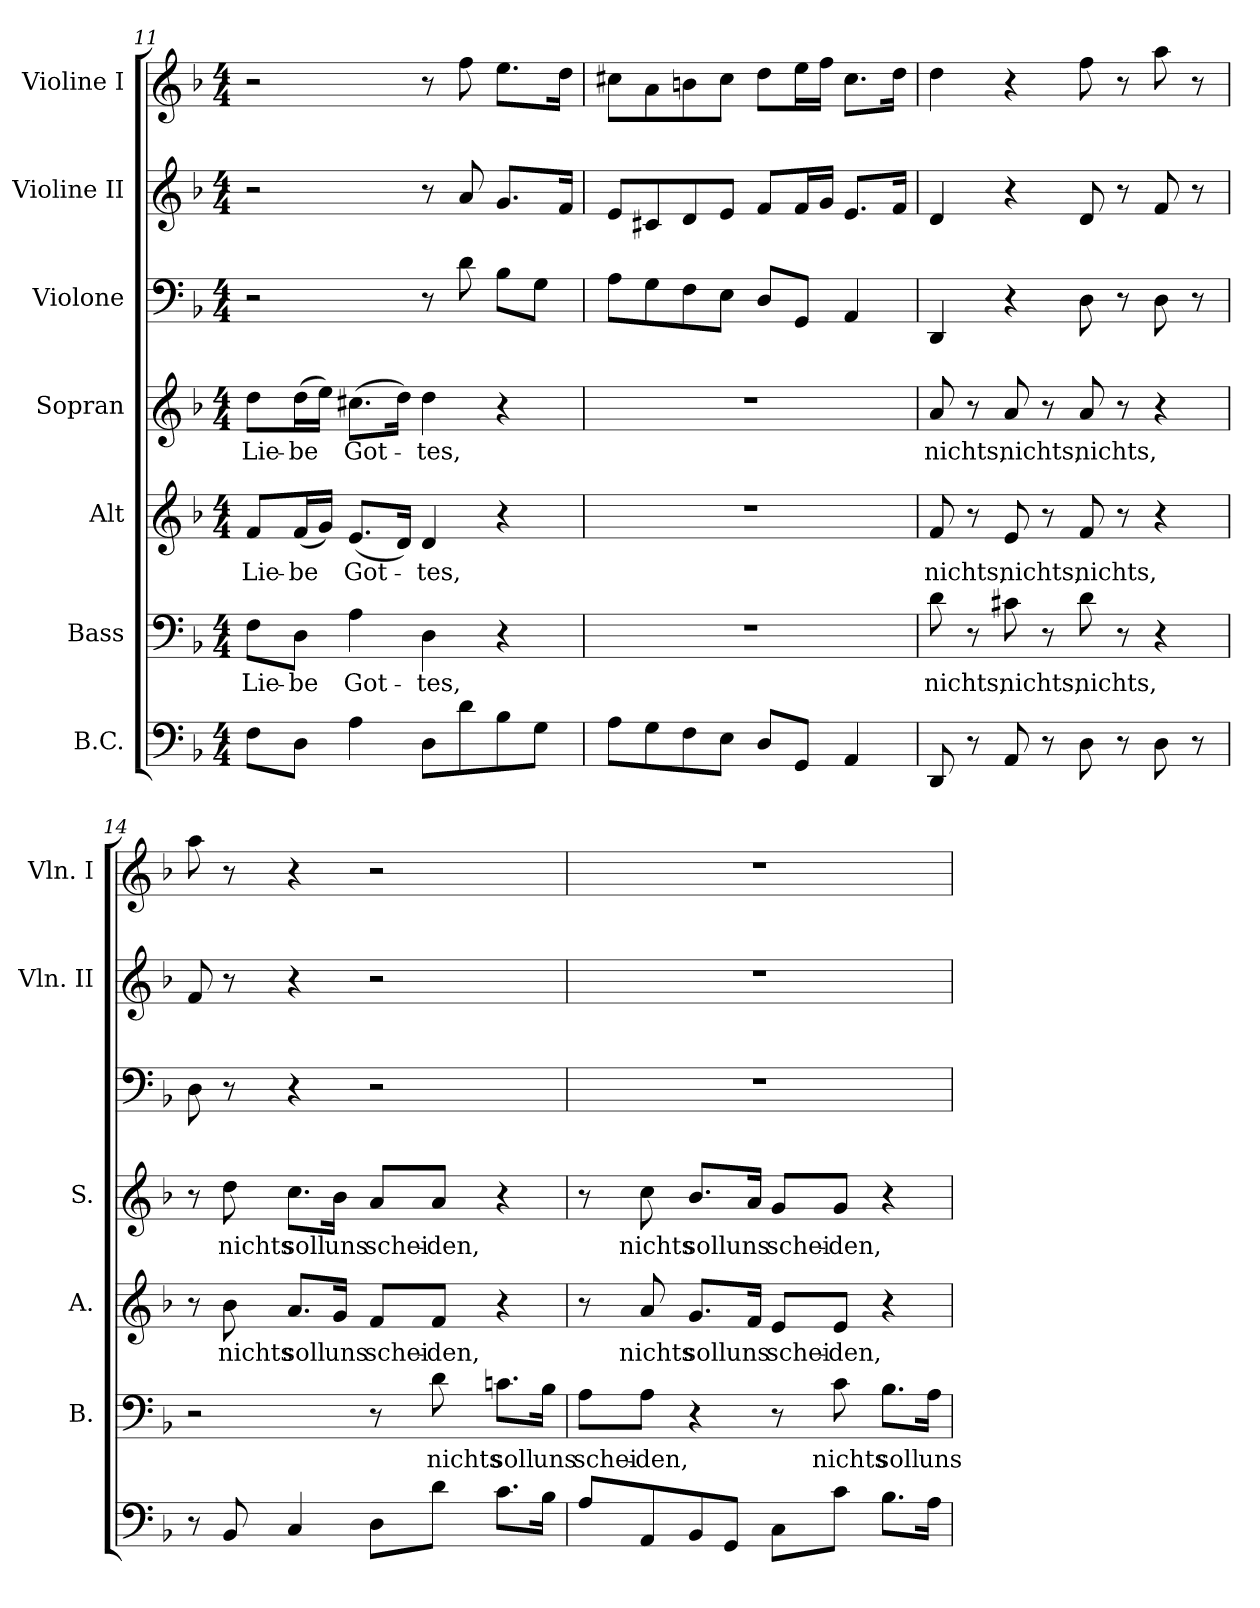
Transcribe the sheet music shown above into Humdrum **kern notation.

**kern	**kern	**text	**kern	**text	**kern	**text	**kern	**kern	**kern
*part7	*part6	*part6	*part5	*part5	*part4	*part4	*part3	*part2	*part1
*staff7	*staff6	*staff6	*staff5	*staff5	*staff4	*staff4	*staff3	*staff2	*staff1
*I"B.C.	*I"Bass	*	*I"Alt	*	*I"Sopran	*	*I"Violone	*I"Violine II	*I"Violine I
*	*I'B.	*	*I'A.	*	*I'S.	*	*	*I'Vln. II	*I'Vln. I
!!LO:LB:g=z
*clefF4	*clefF4	*	*clefG2	*	*clefG2	*	*clefF4	*clefG2	*clefG2
*k[b-]	*k[b-]	*	*k[b-]	*	*k[b-]	*	*k[b-]	*k[b-]	*k[b-]
*F:	*F:	*	*F:	*	*F:	*	*F:	*F:	*F:
*M4/4	*M4/4	*	*M4/4	*	*M4/4	*	*M4/4	*M4/4	*M4/4
=11	=11	=11	=11	=11	=11	=11	=11	=11	=11
!	!	!LO:LY:b:color=#000000	!	!	!	!	!	!	!
!	!	!	!	!LO:LY:b:color=#000000	!	!	!	!	!
!	!	!	!	!	!	!LO:LY:b:color=#000000	!	!	!
8Fi\L	8Fi\L	Lie-	8fi/L	Lie-	8ddi\L	Lie-	2r	2r	2r
!	!	!LO:LY:b:color=#000000	!	!	!	!	!	!	!
!	!	!	!	!LO:LY:b:color=#000000	!	!	!	!	!
!	!	!	!	!	!	!LO:LY:b:color=#000000	!	!	!
8Di\J	8Di\J	-be	(16fi/L	-be	(16ddi\L	-be	.	.	.
.	.	.	16gi/JJ)	.	16eei\JJ)	.	.	.	.
!	!	!LO:LY:b:color=#000000	!	!	!	!	!	!	!
!	!	!	!	!LO:LY:b:color=#000000	!	!	!	!	!
!	!	!	!	!	!	!LO:LY:b:color=#000000	!	!	!
4Ai\	4Ai\	Got-	(8.ei/L	Got-	(8.cc#Xi\L	Got-	.	.	.
.	.	.	16di/Jk)	.	16ddi\Jk)	.	.	.	.
!	!	!LO:LY:b:color=#000000	!	!	!	!	!	!	!
!	!	!	!	!LO:LY:b:color=#000000	!	!	!	!	!
!	!	!	!	!	!	!LO:LY:b:color=#000000	!	!	!
8Di\L	4Di\	-tes,	4di/	-tes,	4ddi\	-tes,	8r	8r	8r
8di\	.	.	.	.	.	.	8di\	8ai/	8ffi\
8B-i\	4r	.	4r	.	4r	.	8B-i\L	8.gi/L	8.eei\L
8Gi\J	.	.	.	.	.	.	8Gi\J	.	.
.	.	.	.	.	.	.	.	16fi/Jk	16ddi\Jk
=12	=12	=12	=12	=12	=12	=12	=12	=12	=12
8Ai\L	1r	.	1r	.	1r	.	8Ai\L	8ei/L	8cc#Xi\L
8Gi\	.	.	.	.	.	.	8Gi\	8c#Xi/	8ai\
8Fi\	.	.	.	.	.	.	8Fi\	8di/	8bni\
8Ei\J	.	.	.	.	.	.	8Ei\J	8ei/J	8cc#i\J
8Di/L	.	.	.	.	.	.	8Di/L	8fi/L	8ddi\L
8GGi/J	.	.	.	.	.	.	8GGi/J	16fi/L	16eei\L
.	.	.	.	.	.	.	.	16gi/JJ	16ffi\JJ
4AAi/	.	.	.	.	.	.	4AAi/	8.ei/L	8.cc#i\L
.	.	.	.	.	.	.	.	16fi/Jk	16ddi\Jk
=13	=13	=13	=13	=13	=13	=13	=13	=13	=13
!	!	!LO:LY:b:color=#000000	!	!	!	!	!	!	!
!	!	!	!	!LO:LY:b:color=#000000	!	!	!	!	!
!	!	!	!	!	!	!LO:LY:b:color=#000000	!	!	!
8DDi/	8di\	nichts,	8fi/	nichts,	8ai/	nichts,	4DDi/	4di/	4ddi\
8r	8r	.	8r	.	8r	.	.	.	.
!	!	!LO:LY:b:color=#000000	!	!	!	!	!	!	!
!	!	!	!	!LO:LY:b:color=#000000	!	!	!	!	!
!	!	!	!	!	!	!LO:LY:b:color=#000000	!	!	!
8AAi/	8c#Xi\	nichts,	8ei/	nichts,	8ai/	nichts,	4r	4r	4r
8r	8r	.	8r	.	8r	.	.	.	.
!	!	!LO:LY:b:color=#000000	!	!	!	!	!	!	!
!	!	!	!	!LO:LY:b:color=#000000	!	!	!	!	!
!	!	!	!	!	!	!LO:LY:b:color=#000000	!	!	!
8Di\	8di\	nichts,	8fi/	nichts,	8ai/	nichts,	8Di\	8di/	8ffi\
8r	8r	.	8r	.	8r	.	8r	8r	8r
8Di\	4r	.	4r	.	4r	.	8Di\	8fi/	8aai\
8r	.	.	.	.	.	.	8r	8r	8r
=14	=14	=14	=14	=14	=14	=14	=14	=14	=14
8r	2r	.	8r	.	8r	.	8Di\	8fi/	8aai\
!	!	!	!	!LO:LY:b:color=#000000	!	!	!	!	!
!	!	!	!	!	!	!LO:LY:b:color=#000000	!	!	!
8BB-i/	.	.	8b-i\	nichts	8ddi\	nichts	8r	8r	8r
!	!	!	!	!LO:LY:b:color=#000000	!	!	!	!	!
!	!	!	!	!	!	!LO:LY:b:color=#000000	!	!	!
4Ci/	.	.	8.ai/L	soll	8.cci\L	soll	4r	4r	4r
!	!	!	!	!LO:LY:b:color=#000000	!	!	!	!	!
!	!	!	!	!	!	!LO:LY:b:color=#000000	!	!	!
.	.	.	16gi/Jk	uns	16b-i\Jk	uns	.	.	.
!	!	!	!	!LO:LY:b:color=#000000	!	!	!	!	!
!	!	!	!	!	!	!LO:LY:b:color=#000000	!	!	!
8Di\L	8r	.	8fi/L	schei-	8ai/L	schei-	2r	2r	2r
!	!	!LO:LY:b:color=#000000	!	!	!	!	!	!	!
!	!	!	!	!LO:LY:b:color=#000000	!	!	!	!	!
!	!	!	!	!	!	!LO:LY:b:color=#000000	!	!	!
8di\J	8di\	nichts	8fi/J	-den,	8ai/J	-den,	.	.	.
!	!	!LO:LY:b:color=#000000	!	!	!	!	!	!	!
8.ci\L	8.cni\L	soll	4r	.	4r	.	.	.	.
!	!	!LO:LY:b:color=#000000	!	!	!	!	!	!	!
16B-i\Jk	16B-i\Jk	uns	.	.	.	.	.	.	.
!!LO:PB:g=z
=15	=15	=15	=15	=15	=15	=15	=15	=15	=15
!	!	!LO:LY:b:color=#000000	!	!	!	!	!	!	!
8Ai/L	8Ai\L	schei-	8r	.	8r	.	1r	1r	1r
!	!	!LO:LY:b:color=#000000	!	!	!	!	!	!	!
!	!	!	!	!LO:LY:b:color=#000000	!	!	!	!	!
!	!	!	!	!	!	!LO:LY:b:color=#000000	!	!	!
8AAi/	8Ai\J	-den,	8ai/	nichts	8cci\	nichts	.	.	.
!	!	!	!	!LO:LY:b:color=#000000	!	!	!	!	!
!	!	!	!	!	!	!LO:LY:b:color=#000000	!	!	!
8BB-i/	4r	.	8.gi/L	soll	8.b-i/L	soll	.	.	.
8GGi/J	.	.	.	.	.	.	.	.	.
!	!	!	!	!LO:LY:b:color=#000000	!	!	!	!	!
!	!	!	!	!	!	!LO:LY:b:color=#000000	!	!	!
.	.	.	16fi/Jk	uns	16ai/Jk	uns	.	.	.
!	!	!	!	!LO:LY:b:color=#000000	!	!	!	!	!
!	!	!	!	!	!	!LO:LY:b:color=#000000	!	!	!
8Ci\L	8r	.	8ei/L	schei-	8gi/L	schei-	.	.	.
!	!	!LO:LY:b:color=#000000	!	!	!	!	!	!	!
!	!	!	!	!LO:LY:b:color=#000000	!	!	!	!	!
!	!	!	!	!	!	!LO:LY:b:color=#000000	!	!	!
8ci\J	8ci\	nichts	8ei/J	-den,	8gi/J	-den,	.	.	.
!	!	!LO:LY:b:color=#000000	!	!	!	!	!	!	!
8.B-i\L	8.B-i\L	soll	4r	.	4r	.	.	.	.
!	!	!LO:LY:b:color=#000000	!	!	!	!	!	!	!
16Ai\Jk	16Ai\Jk	uns	.	.	.	.	.	.	.
=	=	=	=	=	=	=	=	=	=
*-	*-	*-	*-	*-	*-	*-	*-	*-	*-
